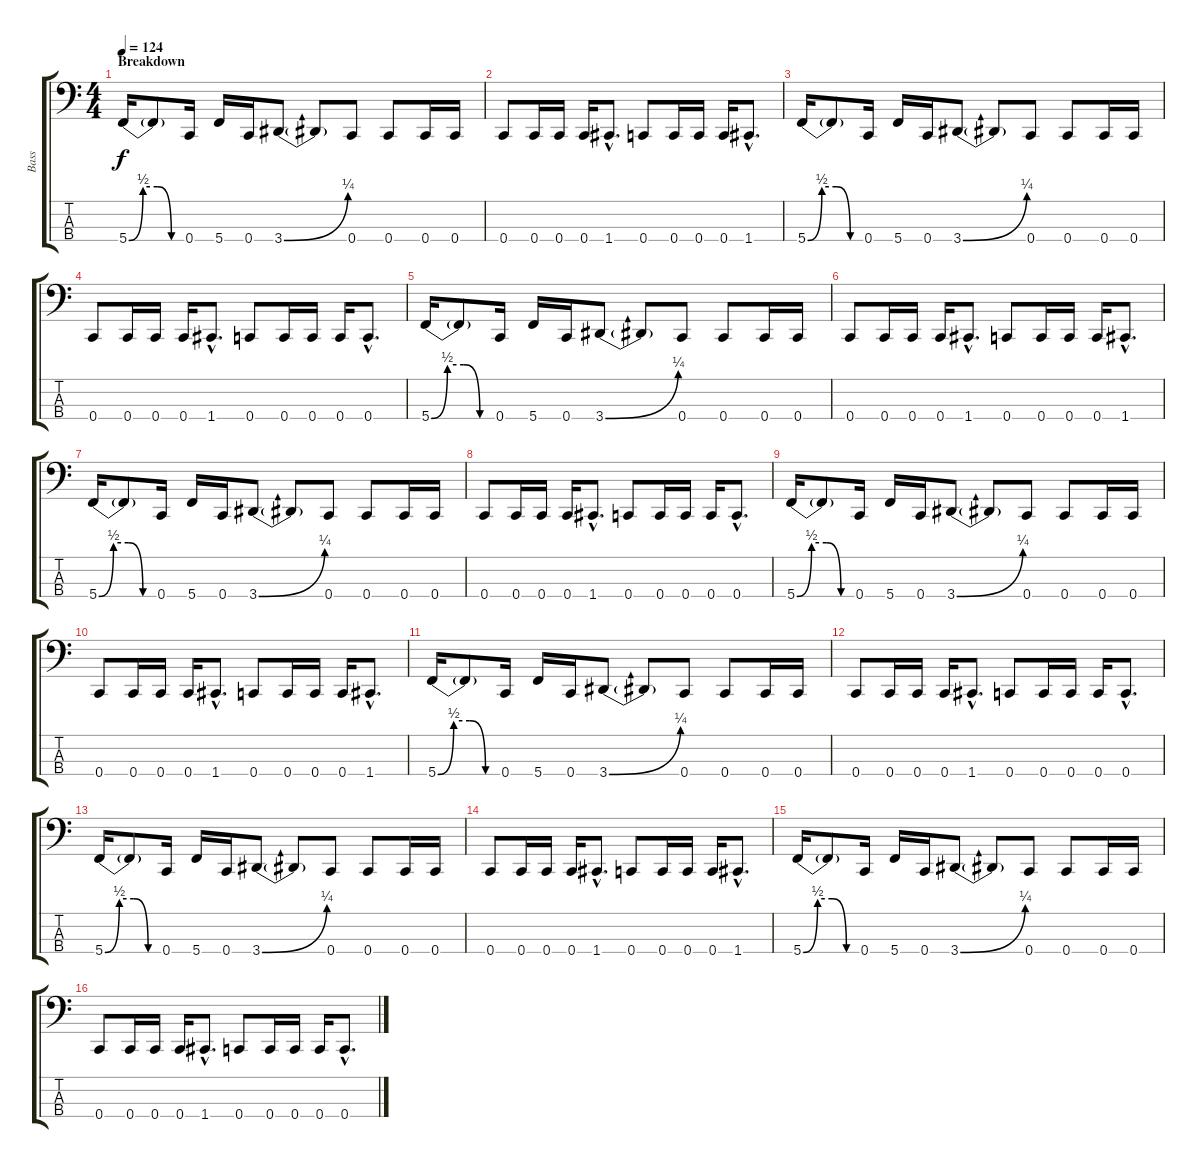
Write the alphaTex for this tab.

\track ("Bass" "Bass") {instrument electricbasspick}
\staff {score tabs}
\tuning (F2 C2 G1 C1) {hide}
\ts (4 4)
\section ("" "Breakdown")
\tempo 124
\clef f4
\ks c
5.4{be (custom 0 0 15 2 30 2 45 0 60 0)}.16{dy f} 5.4{t}.8 0.4.16 5.4.16 0.4.16 3.4{be (bend 0 0 60 1)}.8 3.4{t}.8 0.4.8 0.4.8 0.4.16 0.4.16 |
0.4.8 0.4.16 0.4.16 0.4.16 1.4{hac}.8{d} 0.4.8 0.4.16 0.4.16 0.4.16 1.4{hac}.8{d} |
5.4{be (custom 0 0 15 2 30 2 45 0 60 0)}.16 5.4{t}.8 0.4.16 5.4.16 0.4.16 3.4{be (bend 0 0 60 1)}.8 3.4{t}.8 0.4.8 0.4.8 0.4.16 0.4.16 |
0.4.8 0.4.16 0.4.16 0.4.16 1.4{hac}.8{d} 0.4.8 0.4.16 0.4.16 0.4.16 0.4{hac}.8{d} |
5.4{be (custom 0 0 15 2 30 2 45 0 60 0)}.16 5.4{t}.8 0.4.16 5.4.16 0.4.16 3.4{be (bend 0 0 60 1)}.8 3.4{t}.8 0.4.8 0.4.8 0.4.16 0.4.16 |
0.4.8 0.4.16 0.4.16 0.4.16 1.4{hac}.8{d} 0.4.8 0.4.16 0.4.16 0.4.16 1.4{hac}.8{d} |
5.4{be (custom 0 0 15 2 30 2 45 0 60 0)}.16 5.4{t}.8 0.4.16 5.4.16 0.4.16 3.4{be (bend 0 0 60 1)}.8 3.4{t}.8 0.4.8 0.4.8 0.4.16 0.4.16 |
0.4.8 0.4.16 0.4.16 0.4.16 1.4{hac}.8{d} 0.4.8 0.4.16 0.4.16 0.4.16 0.4{hac}.8{d} |
5.4{be (custom 0 0 15 2 30 2 45 0 60 0)}.16 5.4{t}.8 0.4.16 5.4.16 0.4.16 3.4{be (bend 0 0 60 1)}.8 3.4{t}.8 0.4.8 0.4.8 0.4.16 0.4.16 |
0.4.8 0.4.16 0.4.16 0.4.16 1.4{hac}.8{d} 0.4.8 0.4.16 0.4.16 0.4.16 1.4{hac}.8{d} |
5.4{be (custom 0 0 15 2 30 2 45 0 60 0)}.16 5.4{t}.8 0.4.16 5.4.16 0.4.16 3.4{be (bend 0 0 60 1)}.8 3.4{t}.8 0.4.8 0.4.8 0.4.16 0.4.16 |
0.4.8 0.4.16 0.4.16 0.4.16 1.4{hac}.8{d} 0.4.8 0.4.16 0.4.16 0.4.16 0.4{hac}.8{d} |
5.4{be (custom 0 0 15 2 30 2 45 0 60 0)}.16 5.4{t}.8 0.4.16 5.4.16 0.4.16 3.4{be (bend 0 0 60 1)}.8 3.4{t}.8 0.4.8 0.4.8 0.4.16 0.4.16 |
0.4.8 0.4.16 0.4.16 0.4.16 1.4{hac}.8{d} 0.4.8 0.4.16 0.4.16 0.4.16 1.4{hac}.8{d} |
5.4{be (custom 0 0 15 2 30 2 45 0 60 0)}.16 5.4{t}.8 0.4.16 5.4.16 0.4.16 3.4{be (bend 0 0 60 1)}.8 3.4{t}.8 0.4.8 0.4.8 0.4.16 0.4.16 |
0.4.8 0.4.16 0.4.16 0.4.16 1.4{hac}.8{d} 0.4.8 0.4.16 0.4.16 0.4.16 0.4{hac}.8{d}
